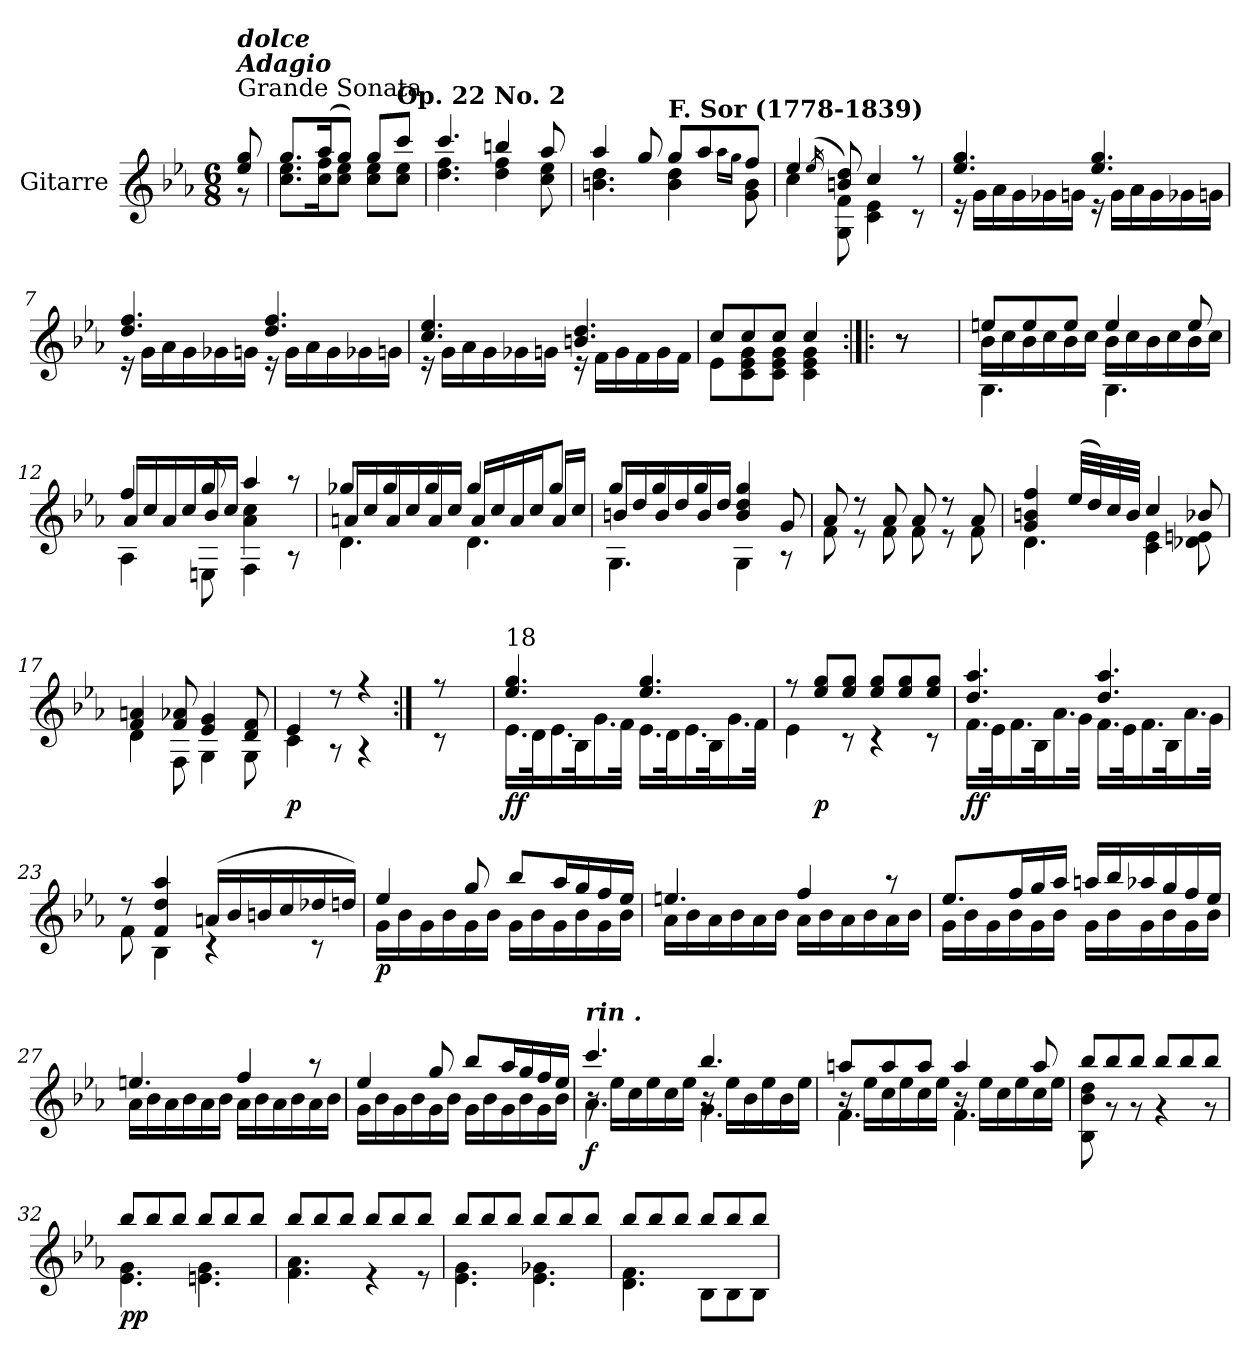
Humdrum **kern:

**kern	**dynam
*part1	*part1
*staff1	*staff1
*I"Gitarre	*
*clefG2	*
*k[b-e-a-]	*
*M6/8	*
=1	=1
*^	*
!LO:TX:a:t=Grande Sonata	!	!
!LO:TX:a:Bi:t=Adagio	!	!
!LO:TX:a:Bi:t=dolce	!	!
8ee-/ 8gg/	8r	.
=2	=2	=2
8.gg/L	8.cc\ 8.ee-\L	.
(16aa-/K	16cc\ 16ff\K	.
8gg/J)	8cc\ 8ee-\J	.
8gg/L	8cc\ 8ee-\L	.
!LO:TX:a:B:t=Op. 22 No. 2	!	!
8ccc/J	8cc\ 8ee-\J	.
=3	=3	=3
4.ccc/	4.dd\ 4.ff\	.
4bbn/	4dd\ 4ff\	.
8aa-/	8cc\ 8ee-\	.
=4	=4	=4
4aa-/	4.bn\ 4.dd\	.
8gg/	.	.
!LO:TX:a:B:t=F. Sor (1778-1839)	!	!
8gg/L	4b\ 4dd\	.
8aa-/	.	.
.	16qaa-\LL	.
.	16qgg\JJ	.
8ff/J	8g\ 8b\	.
!!LO:LB:g=z	!!
=5	=5	=5
4ee-/	4cc\	.
(16qee-/	.	.
8bn/ 8dd/)	8G\ 8f\	.
4cc/	4c\ 4e-\	.
8r	8r	.
=6	=6	=6
4.ee-/ 4.gg/	16r	.
.	16g\LL	.
.	16a-\	.
.	16g\	.
.	16g-X\	.
.	16gn\JJ	.
4.ee-/ 4.gg/	16r	.
.	16g\LL	.
.	16a-\	.
.	16g\	.
.	16g-X\	.
.	16gn\JJ	.
=7	=7	=7
4.dd/ 4.ff/	16r	.
.	16g\LL	.
.	16a-\	.
.	16g\	.
.	16g-X\	.
.	16gn\JJ	.
4.dd/ 4.ff/	16r	.
.	16g\LL	.
.	16a-\	.
.	16g\	.
.	16g-X\	.
.	16gn\JJ	.
!!LO:LB:g=z	!!
=8	=8	=8
4.cc/ 4.ee-/	16r	.
.	16g\LL	.
.	16a-\	.
.	16g\	.
.	16g-X\	.
.	16gn\JJ	.
4.bn/ 4.dd/	16r	.
.	16f\LL	.
.	16g\	.
.	16f\	.
.	16g\	.
.	16f\JJ	.
=9	=9	=9
8cc/L	8e-\L	.
8cc/	8c\ 8e-\ 8g\	.
8cc/J	8c\ 8e-\ 8g\J	.
4cc/	4c\ 4e-\ 4g\	.
=10:|!|:	=10:|!|:	=10:|!|:
*	*^	*
8r	8r	8r	.
!!LO:LB:g=z	!!	!!
=11	=11	=11	=11
8een/L	16b-\LL	4.G\	.
.	16cc\	.	.
8ee/	16b-\	.	.
.	16cc\	.	.
8ee/J	16b-\	.	.
.	16cc\JJ	.	.
4ee/	16b-\LL	4.G\	.
.	16cc\	.	.
.	16b-\	.	.
.	16cc\	.	.
8ee/	16b-\	.	.
.	16cc\JJ	.	.
!!LO:LB:g=z	!!	!!
=12	=12	=12	=12
4ff/	4A-\	16a-/LL	.
.	.	16cc/	.
.	.	16a-/	.
.	.	16cc/	.
8gg/	8En\	16b-/	.
.	.	16cc/JJ	.
4aa-/	4F\	4a-\ 4cc\	.
8r	8r	8ryy	.
=13	=13	=13	=13
8gg-X/L	4.d\	16an/LL	.
.	.	16cc/	.
8gg-/	.	16a/	.
.	.	16cc/	.
8gg-/J	.	16a/	.
.	.	16cc/JJ	.
4gg-/	4.d\	16a/LL	.
.	.	16cc/	.
.	.	16a/	.
.	.	16cc/J	.
16a/LL	.	8gg-/J	.
16cc/JJ	.	.	.
=14	=14	=14	=14
8gg/L	4.G\	16bn/LL	.
.	.	16dd/	.
8gg/	.	16b/	.
.	.	16dd/	.
8gg/J	.	16b/	.
.	.	16dd/JJ	.
4b/ 4dd/ 4gg/	4.ryy	4G\	.
8g/	.	8r	.
*	*v	*v	*
!!LO:LB:g=z
=15	=15	=15
8a-/	8f\	.
8r	8r	.
8a-/	8f\	.
8a-/	8f\	.
8r	8r	.
8a-/	8f\	.
=16	=16	=16
4g/ 4bn/ 4ff/	4.d\	.
(32ee-/LLL	.	.
32dd/)	.	.
32cc/	.	.
32b/JJJ	.	.
4cc/	4c\ 4e-\	.
8b-X/	8d-X\ 8en\	.
=17	=17	=17
4f/ 4an/	4d\	.
8f/ 8a-X/	8F\	.
4e-/ 4g/	4G\	.
8d/ 8f/	8G\	.
=18	=18	=18
!	!	!LO:DY:b
4e-/	4c\	p
8r	8r	.
4r	4r	.
!!LO:LB:g=z	!!
=19:|!	=19:|!	=19:|!
8r	8r	.
=20	=20	=20
!LO:TX:a:t=18	!	!
!	!	!LO:DY:b
4.ee-/ 4.gg/	16.e-\LL	ff
.	32d\K	.
.	16.e-\	.
.	32B-\K	.
.	16.g\	.
.	32f\JJk	.
4.ee-/ 4.gg/	16.e-\LL	.
.	32d\K	.
.	16.e-\	.
.	32B-\K	.
.	16.g\	.
.	32f\JJk	.
=21	=21	=21
8r	4e-\	.
!	!	!LO:DY:b
8ee-/ 8gg/L	.	p
8ee-/ 8gg/J	8r	.
8ee-/ 8gg/L	4r	.
8ee-/ 8gg/	.	.
8ee-/ 8gg/J	8r	.
!!LO:LB:g=z	!!
=22	=22	=22
!	!	!LO:DY:b
4.dd/ 4.aa-/	16.f\LL	ff
.	32e-\K	.
.	16.f\	.
.	32B-\K	.
.	16.a-\	.
.	32g\JJk	.
4.dd/ 4.aa-/	16.f\LL	.
.	32e-\K	.
.	16.f\	.
.	32B-\K	.
.	16.a-\	.
.	32g\JJk	.
!!LO:LB:g=z	!!
=23	=23	=23
8r	8f\	.
4f/ 4dd/ 4aa-/	4B-\	.
(16an/LL	4r	.
16b-/	.	.
16bn/	.	.
16cc/	.	.
16dd-X/	8r	.
16ddn/JJ)	.	.
=24	=24	=24
!	!	!LO:DY:b
4ee-/	16g\LL	p
.	16b-\	.
.	16g\	.
.	16b-\	.
8gg/	16g\	.
.	16b-\JJ	.
8bb-/L	16g\LL	.
.	16b-\	.
16aa-/L	16g\	.
16gg/	16b-\	.
16ff/	16g\	.
16ee-/JJ	16b-\JJ	.
!!LO:LB:g=z	!!
=25	=25	=25
4.een/	16a-\LL	.
.	16b-\	.
.	16a-\	.
.	16b-\	.
.	16a-\	.
.	16b-\JJ	.
4ff/	16a-\LL	.
.	16b-\	.
.	16a-\	.
.	16b-\	.
8r	16a-\	.
.	16b-\JJ	.
!!LO:LB:g=z	!!
=26	=26	=26
8.ee-/L	16g\LL	.
.	16b-\	.
.	16g\	.
16ff/L	16b-\	.
16gg/	16g\	.
16aa-/JJ	16b-\JJ	.
16aan/LL	16g\LL	.
16bb-/	16b-\	.
16aa-X/	16g\	.
16gg/	16b-\	.
16ff/	16g\	.
16ee-/JJ	16b-\JJ	.
=27	=27	=27
4.een/	16a-\LL	.
.	16b-\	.
.	16a-\	.
.	16b-\	.
.	16a-\	.
.	16b-\JJ	.
4ff/	16a-\LL	.
.	16b-\	.
.	16a-\	.
.	16b-\	.
8r	16a-\	.
.	16b-\JJ	.
!!LO:PB:g=z	!!
=28	=28	=28
4ee-/	16g\LL	.
.	16b-\	.
.	16g\	.
.	16b-\	.
8gg/	16g\	.
.	16b-\JJ	.
8bb-/L	16g\LL	.
.	16b-\	.
16aa-/L	16g\	.
16gg/	16b-\	.
16ff/	16g\	.
16ee-/JJ	16b-\JJ	.
!!LO:LB:g=z	!!
=29	=29	=29
*	*^	*
!LO:TX:a:Bi:t=rin   .	!	!	!
!	!	!	!LO:DY:b
4.ccc/	16r	4.a-\	f
.	16ee-\LL	.	.
.	16cc\	.	.
.	16ee-\	.	.
.	16cc\	.	.
.	16ee-\JJ	.	.
4.bb-/	16r	4.g\	.
.	16ee-\LL	.	.
.	16b-\	.	.
.	16ee-\	.	.
.	16b-\	.	.
.	16ee-\JJ	.	.
=30	=30	=30	=30
8aan/L	16r	4.f\	.
.	16ee-\LL	.	.
8aa/	16cc\	.	.
.	16ee-\	.	.
8aa/J	16cc\	.	.
.	16ee-\JJ	.	.
4aa/	16r	4.f\	.
.	16ee-\LL	.	.
.	16cc\	.	.
.	16ee-\	.	.
8aa/	16cc\	.	.
.	16ee-\JJ	.	.
*	*v	*v	*
!!LO:LB:g=z
=31	=31	=31
8bb-/L	8B-\ 8b-\ 8dd\	.
8bb-/	8r	.
8bb-/J	8r	.
8bb-/L	4r	.
8bb-/	.	.
8bb-/J	8r	.
!!LO:LB:g=z	!!
=32	=32	=32
!	!	!LO:DY:b
8bb-/L	4.e-\ 4.g\	pp
8bb-/	.	.
8bb-/J	.	.
8bb-/L	4.en\ 4.g\	.
8bb-/	.	.
8bb-/J	.	.
=33	=33	=33
8bb-/L	4.f\ 4.a-\	.
8bb-/	.	.
8bb-/J	.	.
8bb-/L	4r	.
8bb-/	.	.
8bb-/J	8r	.
=34	=34	=34
8bb-/L	4.e-\ 4.g\	.
8bb-/	.	.
8bb-/J	.	.
8bb-/L	4.e-\ 4.g-X\	.
8bb-/	.	.
8bb-/J	.	.
=35	=35	=35
8bb-/L	4.d\ 4.f\	.
8bb-/	.	.
8bb-/J	.	.
8bb-/L	8B-\L	.
8bb-/	8B-\	.
8bb-/J	8B-\J	.
*v	*v	*
=	=
*-	*-
